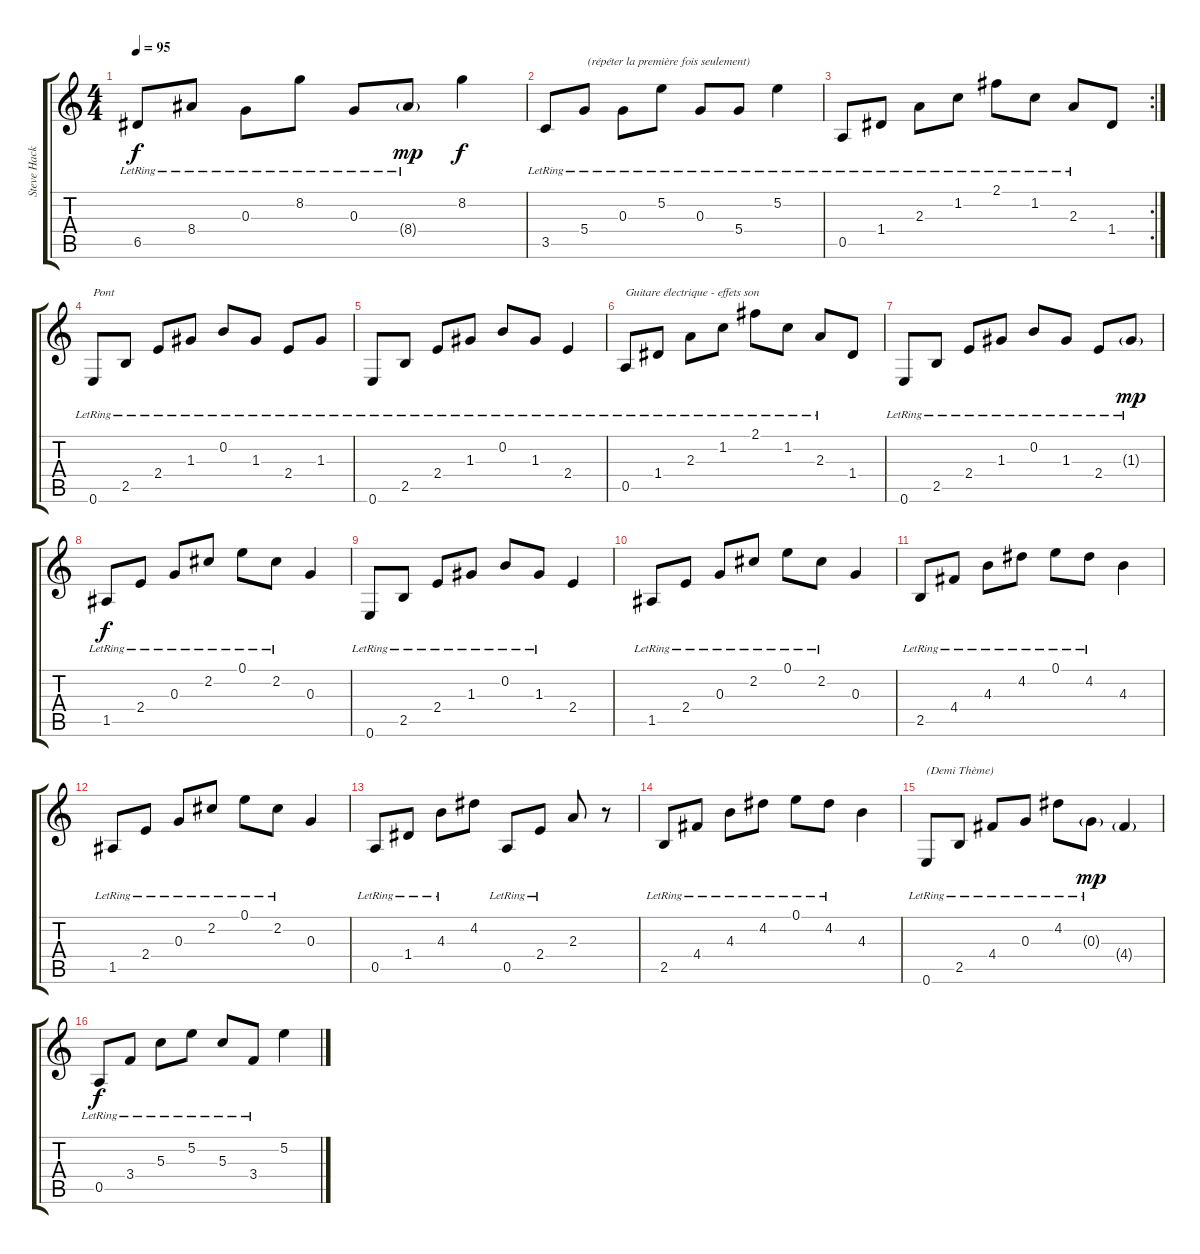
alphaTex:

\track ("Steve Hackett - 12 Cordes" "Steve Hack") {instrument acousticguitarsteel}
\staff {score tabs}
\tuning (E4 B3 G3 D3 A2 E2) {hide}
\ts (4 4)
\tempo 95
\clef g2
\ks c
6.5{lr}.8{dy f} 8.4{lr}.8 0.3{lr}.8 8.2{lr}.8 0.3{lr}.8 8.4{g lr}.8{dy mp} 8.2.4{dy f} |
3.5{lr}.8{txt "              (répéter la première fois seulement)"} 5.4{lr}.8 0.3{lr}.8 5.2{lr}.8 0.3{lr}.8 5.4{lr}.8 5.2{lr}.4 |
\rc 2
0.5{lr}.8 1.4{lr}.8 2.3{lr}.8 1.2{lr}.8 2.1{lr}.8 1.2{lr}.8 2.3{lr}.8 1.4.8 |
0.6{lr}.8{txt "Pont"} 2.5{lr}.8 2.4{lr}.8 1.3{lr}.8 0.2{lr}.8 1.3{lr}.8 2.4{lr}.8 1.3{lr}.8 |
0.6{lr}.8 2.5{lr}.8 2.4{lr}.8 1.3{lr}.8 0.2{lr}.8 1.3{lr}.8 2.4{lr}.4 |
0.5{lr}.8{txt "Guitare électrique - effets son"} 1.4{lr}.8 2.3{lr}.8 1.2{lr}.8 2.1{lr}.8 1.2{lr}.8 2.3{lr}.8 1.4.8 |
0.6{lr}.8 2.5{lr}.8 2.4{lr}.8 1.3{lr}.8 0.2{lr}.8 1.3{lr}.8 2.4{lr}.8 1.3{g lr}.8{dy mp} |
1.5{lr}.8{dy f} 2.4{lr}.8 0.3{lr}.8 2.2{lr}.8 0.1{lr}.8 2.2{lr}.8 0.3.4 |
0.6{lr}.8 2.5{lr}.8 2.4{lr}.8 1.3{lr}.8 0.2{lr}.8 1.3{lr}.8 2.4.4 |
1.5{lr}.8 2.4{lr}.8 0.3{lr}.8 2.2{lr}.8 0.1{lr}.8 2.2{lr}.8 0.3.4 |
2.5{lr}.8 4.4{lr}.8 4.3{lr}.8 4.2{lr}.8 0.1{lr}.8 4.2{lr}.8 4.3.4 |
1.5{lr}.8 2.4{lr}.8 0.3{lr}.8 2.2{lr}.8 0.1{lr}.8 2.2{lr}.8 0.3.4 |
0.5{lr}.8 1.4{lr}.8 4.3{lr}.8 4.2.8 0.5{lr}.8 2.4{lr}.8 2.3.8 r.8 |
2.5{lr}.8 4.4{lr}.8 4.3{lr}.8 4.2{lr}.8 0.1{lr}.8 4.2{lr}.8 4.3.4 |
0.6{lr}.8{txt "(Demi Thème)"} 2.5{lr}.8 4.4{lr}.8 0.3{lr}.8 4.2{lr}.8 0.3{g lr}.8{dy mp} 4.4{g}.4 |
0.5{lr}.8{dy f} 3.4{lr}.8 5.3{lr}.8 5.2{lr}.8 5.3{lr}.8 3.4{lr}.8 5.2.4
